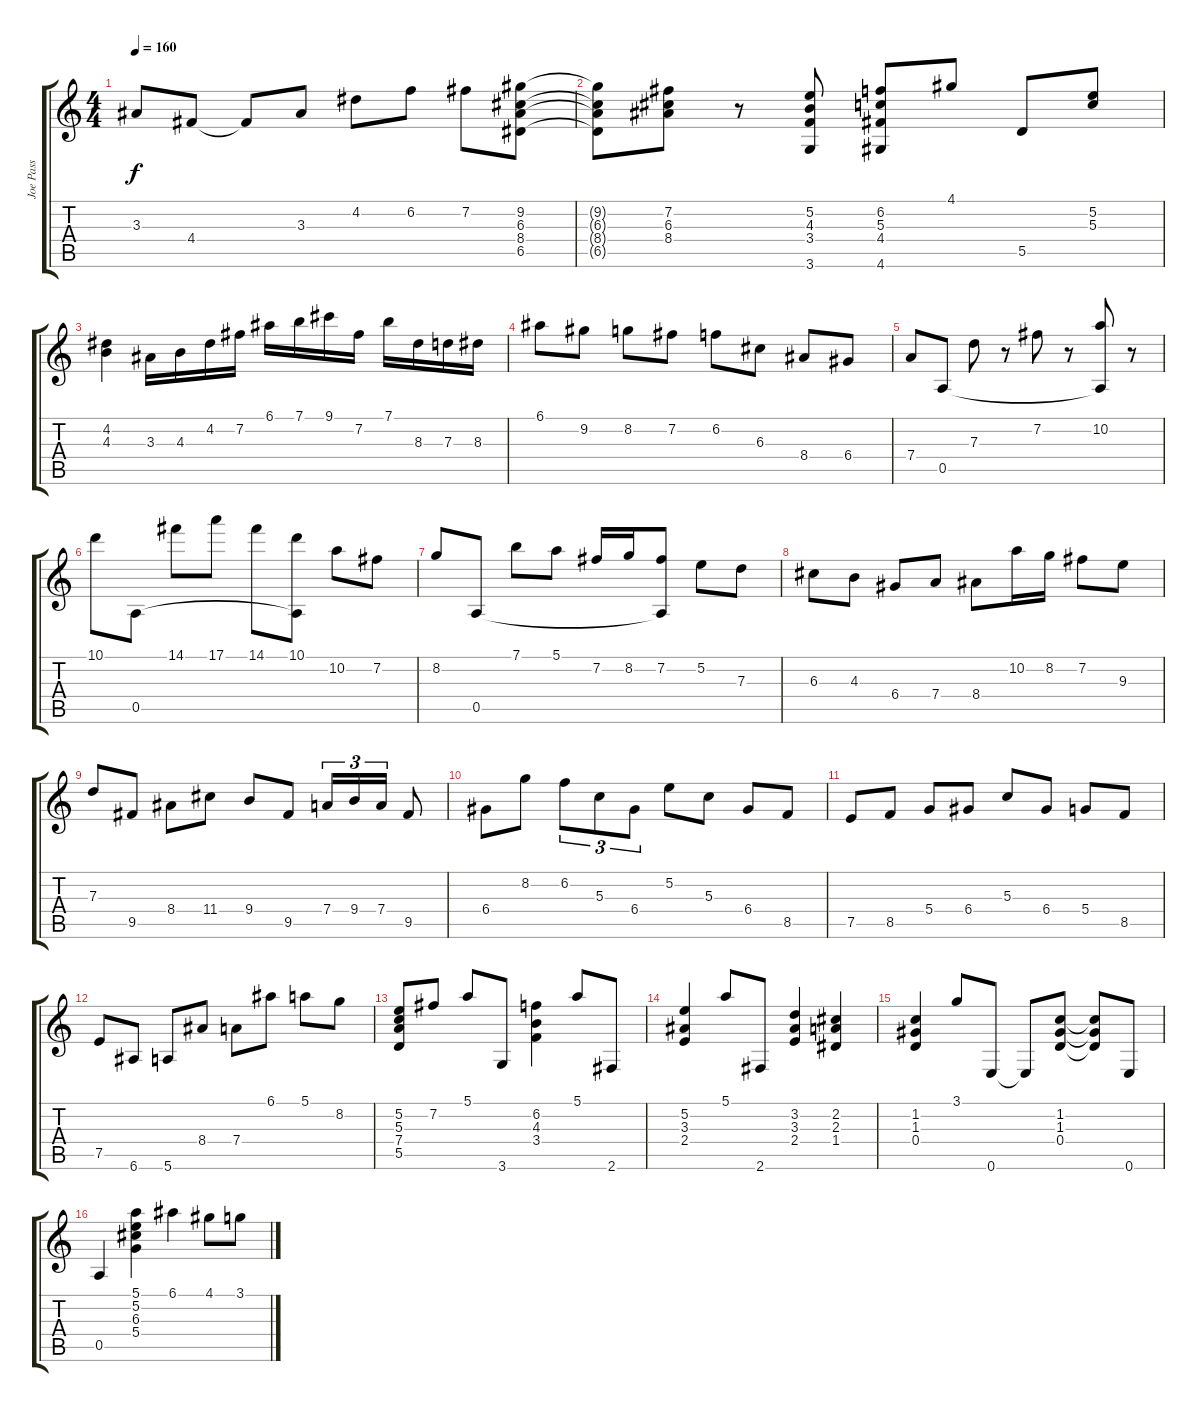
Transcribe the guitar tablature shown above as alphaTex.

\track ("Joe Pass" "Joe Pass") {instrument electricguitarjazz}
\staff {score tabs}
\tuning (E4 B3 G3 D3 A2 E2) {hide}
\ts (4 4)
\tempo 160
\clef g2
\ks c
3.3.8{dy f} 4.4.8 4.4{t}.8 3.3.8 4.2.8 6.2.8 7.2.8 (9.2 6.3 8.4 6.5).8 |
(9.2{t} 6.3{t} 8.4{t} 6.5{t}).8 (7.2 6.3 8.4).8 r.8 (5.2 4.3 3.4 3.6).8 (6.2 5.3 4.4 4.6).8 4.1.8 5.5.8 (5.2 5.3).8 |
(4.2 4.3).4 3.3.16 4.3.16 4.2.16 7.2.16 6.1.16 7.1.16 9.1.16 7.2.16 7.1.16 8.3.16 7.3.16 8.3.16 |
6.1.8 9.2.8 8.2.8 7.2.8 6.2.8 6.3.8 8.4.8 6.4.8 |
7.4.8 0.5.8 7.3.8 r.8 7.2.8 r.8 (10.2 0.5{t}).8 r.8 |
10.1.8 0.5.8 14.1.8 17.1.8 14.1.8 (10.1 0.5{t}).8 10.2.8 7.2.8 |
8.2.8 0.5.8 7.1.8 5.1.8 7.2.16 8.2.16 (7.2 0.5{t}).8 5.2.8 7.3.8 |
6.3.8 4.3.8 6.4.8 7.4.8 8.4.8 10.2.16 8.2.16 7.2.8 9.3.8 |
7.3.8 9.5.8 8.4.8 11.4.8 9.4.8 9.5.8 7.4.16{tu (3 2)} 9.4.16{tu (3 2)} 7.4.16{tu (3 2)} 9.5.8 |
6.4.8 8.2.8 6.2.8{tu (3 2)} 5.3.8{tu (3 2)} 6.4.8{tu (3 2)} 5.2.8 5.3.8 6.4.8 8.5.8 |
7.5.8 8.5.8 5.4.8 6.4.8 5.3.8 6.4.8 5.4.8 8.5.8 |
7.5.8 6.6.8 5.6.8 8.4.8 7.4.8 6.1.8 5.1.8 8.2.8 |
(5.2 5.3 7.4 5.5).8 7.2.8 5.1.8 3.6.8 (6.2 4.3 3.4).4 5.1.8 2.6.8 |
(5.2 3.3 2.4).4 5.1.8 2.6.8 (3.2 3.3 2.4).4 (2.2 2.3 1.4).4 |
(1.2 1.3 0.4).4 3.1.8 0.6.8 0.6{t}.8 (1.2 1.3 0.4).8 (1.2{t} 1.3{t} 0.4{t}).8 0.6.8 |
0.5.4 (5.1 5.2 6.3 5.4).4 6.1.4 4.1.8 3.1.8
